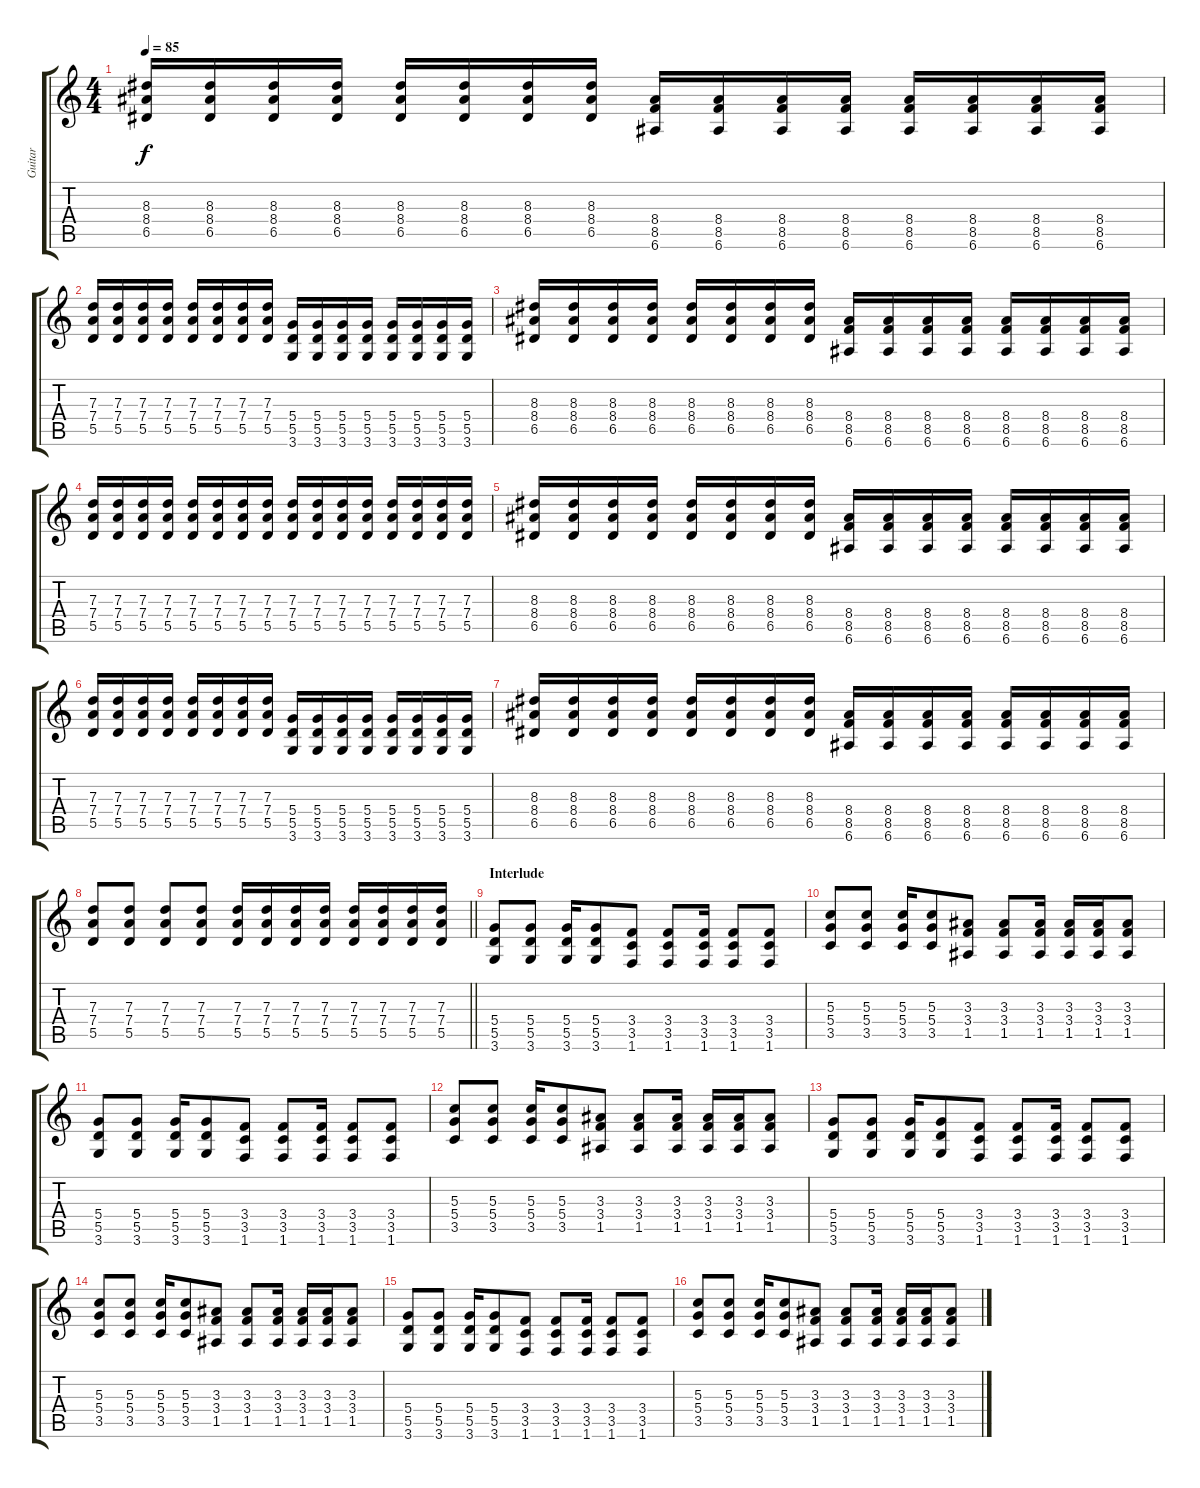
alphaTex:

\track ("Guitar" "Guitar") {instrument distortionguitar}
\staff {score tabs}
\tuning (E4 B3 G3 D3 A2 E2) {hide}
\ts (4 4)
\tempo 85
\clef g2
\ks c
(8.3 8.4 6.5).16{dy f volume 13} (8.3 8.4 6.5).16 (8.3 8.4 6.5).16 (8.3 8.4 6.5).16 (8.3 8.4 6.5).16 (8.3 8.4 6.5).16 (8.3 8.4 6.5).16 (8.3 8.4 6.5).16 (8.4 8.5 6.6).16 (8.4 8.5 6.6).16 (8.4 8.5 6.6).16 (8.4 8.5 6.6).16 (8.4 8.5 6.6).16 (8.4 8.5 6.6).16 (8.4 8.5 6.6).16 (8.4 8.5 6.6).16 |
(7.3 7.4 5.5).16 (7.3 7.4 5.5).16 (7.3 7.4 5.5).16 (7.3 7.4 5.5).16 (7.3 7.4 5.5).16 (7.3 7.4 5.5).16 (7.3 7.4 5.5).16 (7.3 7.4 5.5).16 (5.4 5.5 3.6).16 (5.4 5.5 3.6).16 (5.4 5.5 3.6).16 (5.4 5.5 3.6).16 (5.4 5.5 3.6).16 (5.4 5.5 3.6).16 (5.4 5.5 3.6).16 (5.4 5.5 3.6).16 |
(8.3 8.4 6.5).16 (8.3 8.4 6.5).16 (8.3 8.4 6.5).16 (8.3 8.4 6.5).16 (8.3 8.4 6.5).16 (8.3 8.4 6.5).16 (8.3 8.4 6.5).16 (8.3 8.4 6.5).16 (8.4 8.5 6.6).16 (8.4 8.5 6.6).16 (8.4 8.5 6.6).16 (8.4 8.5 6.6).16 (8.4 8.5 6.6).16 (8.4 8.5 6.6).16 (8.4 8.5 6.6).16 (8.4 8.5 6.6).16 |
(7.3 7.4 5.5).16 (7.3 7.4 5.5).16 (7.3 7.4 5.5).16 (7.3 7.4 5.5).16 (7.3 7.4 5.5).16 (7.3 7.4 5.5).16 (7.3 7.4 5.5).16 (7.3 7.4 5.5).16 (7.3 7.4 5.5).16 (7.3 7.4 5.5).16 (7.3 7.4 5.5).16 (7.3 7.4 5.5).16 (7.3 7.4 5.5).16 (7.3 7.4 5.5).16 (7.3 7.4 5.5).16 (7.3 7.4 5.5).16 |
(8.3 8.4 6.5).16 (8.3 8.4 6.5).16 (8.3 8.4 6.5).16 (8.3 8.4 6.5).16 (8.3 8.4 6.5).16 (8.3 8.4 6.5).16 (8.3 8.4 6.5).16 (8.3 8.4 6.5).16 (8.4 8.5 6.6).16 (8.4 8.5 6.6).16 (8.4 8.5 6.6).16 (8.4 8.5 6.6).16 (8.4 8.5 6.6).16 (8.4 8.5 6.6).16 (8.4 8.5 6.6).16 (8.4 8.5 6.6).16 |
(7.3 7.4 5.5).16 (7.3 7.4 5.5).16 (7.3 7.4 5.5).16 (7.3 7.4 5.5).16 (7.3 7.4 5.5).16 (7.3 7.4 5.5).16 (7.3 7.4 5.5).16 (7.3 7.4 5.5).16 (5.4 5.5 3.6).16 (5.4 5.5 3.6).16 (5.4 5.5 3.6).16 (5.4 5.5 3.6).16 (5.4 5.5 3.6).16 (5.4 5.5 3.6).16 (5.4 5.5 3.6).16 (5.4 5.5 3.6).16 |
(8.3 8.4 6.5).16 (8.3 8.4 6.5).16 (8.3 8.4 6.5).16 (8.3 8.4 6.5).16 (8.3 8.4 6.5).16 (8.3 8.4 6.5).16 (8.3 8.4 6.5).16 (8.3 8.4 6.5).16 (8.4 8.5 6.6).16 (8.4 8.5 6.6).16 (8.4 8.5 6.6).16 (8.4 8.5 6.6).16 (8.4 8.5 6.6).16 (8.4 8.5 6.6).16 (8.4 8.5 6.6).16 (8.4 8.5 6.6).16 |
\barLineRight lightlight
(7.3 7.4 5.5).8 (7.3 7.4 5.5).8 (7.3 7.4 5.5).8 (7.3 7.4 5.5).8 (7.3 7.4 5.5).16 (7.3 7.4 5.5).16 (7.3 7.4 5.5).16 (7.3 7.4 5.5).16 (7.3 7.4 5.5).16 (7.3 7.4 5.5).16 (7.3 7.4 5.5).16 (7.3 7.4 5.5).16 |
\section ("" "Interlude")
(5.4 5.5 3.6).8{volume 11} (5.4 5.5 3.6).8 (5.4 5.5 3.6).16 (5.4 5.5 3.6).8 (3.4 3.5 1.6).8 (3.4 3.5 1.6).8 (3.4 3.5 1.6).16 (3.4 3.5 1.6).8 (3.4 3.5 1.6).8 |
(5.3 5.4 3.5).8 (5.3 5.4 3.5).8 (5.3 5.4 3.5).16 (5.3 5.4 3.5).8 (3.3 3.4 1.5).8 (3.3 3.4 1.5).8 (3.3 3.4 1.5).16 (3.3 3.4 1.5).16 (3.3 3.4 1.5).16 (3.3 3.4 1.5).8 |
(5.4 5.5 3.6).8 (5.4 5.5 3.6).8 (5.4 5.5 3.6).16 (5.4 5.5 3.6).8 (3.4 3.5 1.6).8 (3.4 3.5 1.6).8 (3.4 3.5 1.6).16 (3.4 3.5 1.6).8 (3.4 3.5 1.6).8 |
(5.3 5.4 3.5).8 (5.3 5.4 3.5).8 (5.3 5.4 3.5).16 (5.3 5.4 3.5).8 (3.3 3.4 1.5).8 (3.3 3.4 1.5).8 (3.3 3.4 1.5).16 (3.3 3.4 1.5).16 (3.3 3.4 1.5).16 (3.3 3.4 1.5).8 |
(5.4 5.5 3.6).8 (5.4 5.5 3.6).8 (5.4 5.5 3.6).16 (5.4 5.5 3.6).8 (3.4 3.5 1.6).8 (3.4 3.5 1.6).8 (3.4 3.5 1.6).16 (3.4 3.5 1.6).8 (3.4 3.5 1.6).8 |
(5.3 5.4 3.5).8 (5.3 5.4 3.5).8 (5.3 5.4 3.5).16 (5.3 5.4 3.5).8 (3.3 3.4 1.5).8 (3.3 3.4 1.5).8 (3.3 3.4 1.5).16 (3.3 3.4 1.5).16 (3.3 3.4 1.5).16 (3.3 3.4 1.5).8 |
(5.4 5.5 3.6).8 (5.4 5.5 3.6).8 (5.4 5.5 3.6).16 (5.4 5.5 3.6).8 (3.4 3.5 1.6).8 (3.4 3.5 1.6).8 (3.4 3.5 1.6).16 (3.4 3.5 1.6).8 (3.4 3.5 1.6).8 |
(5.3 5.4 3.5).8 (5.3 5.4 3.5).8 (5.3 5.4 3.5).16 (5.3 5.4 3.5).8 (3.3 3.4 1.5).8 (3.3 3.4 1.5).8 (3.3 3.4 1.5).16 (3.3 3.4 1.5).16 (3.3 3.4 1.5).16 (3.3 3.4 1.5).8
